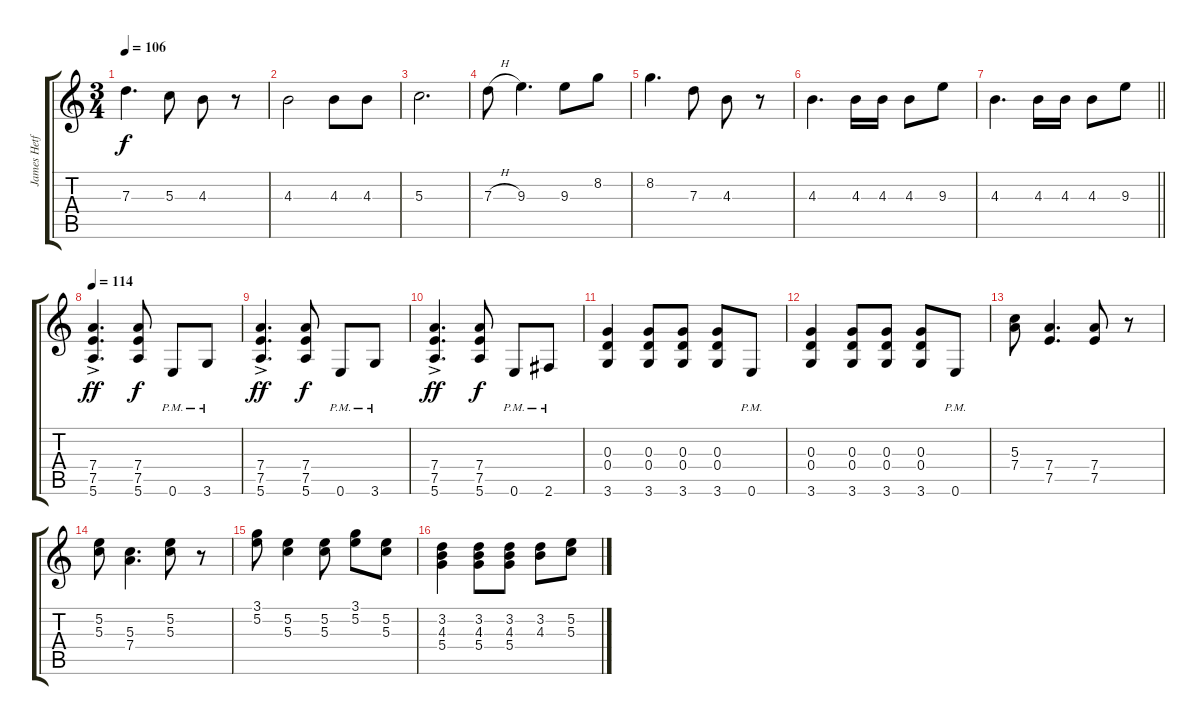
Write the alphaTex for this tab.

\track ("James Hetfield" "James Hetf") {instrument distortionguitar}
\staff {score tabs}
\tuning (E4 B3 G3 D3 A2 E2) {hide}
\ts (3 4)
\tempo 106
\clef g2
\ks c
7.3.4{d dy f} 5.3.8 4.3.8 r.8 |
4.3.2 4.3.8 4.3.8 |
5.3.2{d} |
7.3{h}.8 9.3.4{d} 9.3.8 8.2.8 |
8.2.4{d} 7.3.8 4.3.8 r.8 |
4.3.4{d} 4.3.16 4.3.16 4.3.8 9.3.8 |
\barLineRight lightlight
4.3.4{d} 4.3.16 4.3.16 4.3.8 9.3.8 |
\tempo 114
(7.4{ac} 7.5{ac} 5.6{ac}).4{d dy ff} (7.4 7.5 5.6).8{dy f} 0.6{pm}.8 3.6{pm}.8 |
(7.4{ac} 7.5{ac} 5.6{ac}).4{d dy ff} (7.4 7.5 5.6).8{dy f} 0.6{pm}.8 3.6{pm}.8 |
(7.4{ac} 7.5{ac} 5.6{ac}).4{d dy ff} (7.4 7.5 5.6).8{dy f} 0.6{pm}.8 2.6{pm}.8 |
(0.3 0.4 3.6).4 (0.3 0.4 3.6).8 (0.3 0.4 3.6).8 (0.3 0.4 3.6).8 0.6{pm}.8 |
(0.3 0.4 3.6).4 (0.3 0.4 3.6).8 (0.3 0.4 3.6).8 (0.3 0.4 3.6).8 0.6{pm}.8 |
(5.3 7.4).8 (7.4 7.5).4{d} (7.4 7.5).8 r.8 |
(5.2 5.3).8 (5.3 7.4).4{d} (5.2 5.3).8 r.8 |
(3.1 5.2).8 (5.2 5.3).4 (5.2 5.3).8 (3.1 5.2).8 (5.2 5.3).8 |
(3.2 4.3 5.4).4 (3.2 4.3 5.4).8 (3.2 4.3 5.4).8 (3.2 4.3).8 (5.2 5.3).8
